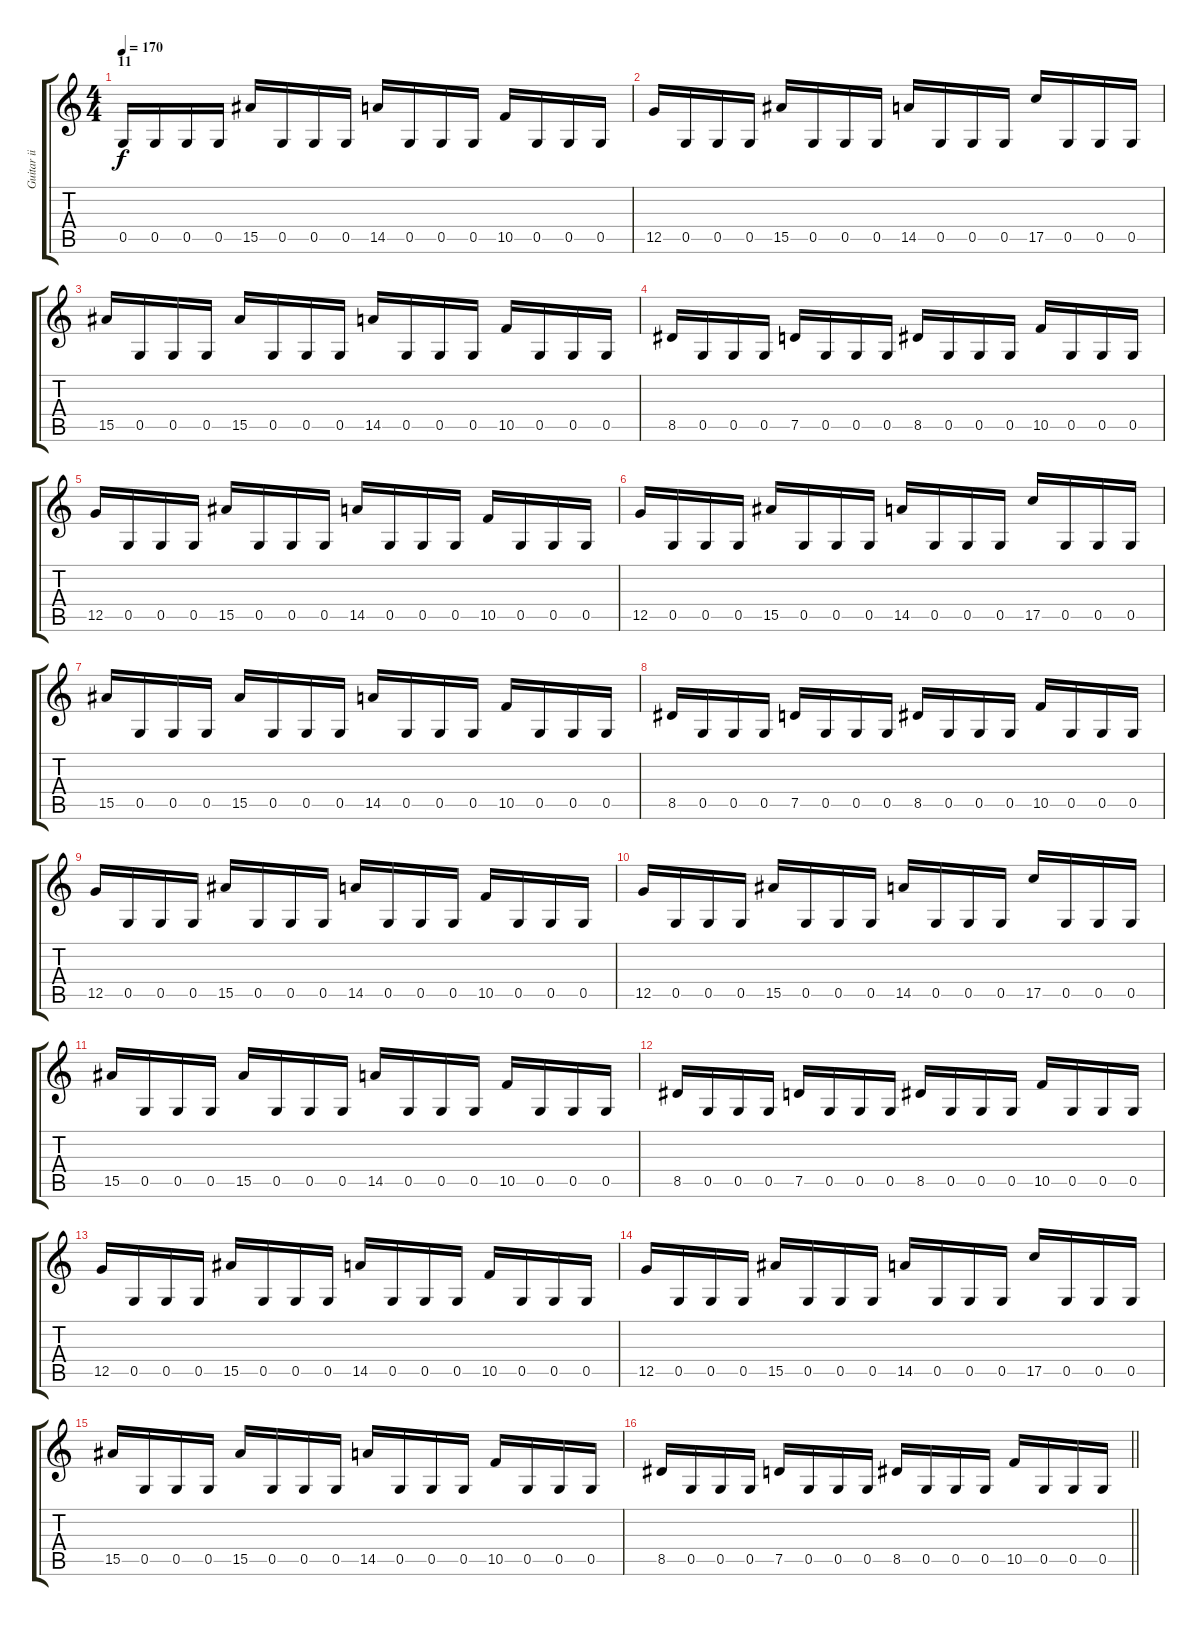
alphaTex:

\track ("Guitar ii" "Guitar ii") {instrument distortionguitar}
\staff {score tabs}
\tuning (D4 A3 F3 C3 G2 C2) {hide}
\ts (4 4)
\section ("" "11")
\tempo 170
\clef g2
\ks c
0.5.16{dy f} 0.5.16 0.5.16 0.5.16 15.5.16 0.5.16 0.5.16 0.5.16 14.5.16 0.5.16 0.5.16 0.5.16 10.5.16 0.5.16 0.5.16 0.5.16 |
12.5.16 0.5.16 0.5.16 0.5.16 15.5.16 0.5.16 0.5.16 0.5.16 14.5.16 0.5.16 0.5.16 0.5.16 17.5.16 0.5.16 0.5.16 0.5.16 |
15.5.16 0.5.16 0.5.16 0.5.16 15.5.16 0.5.16 0.5.16 0.5.16 14.5.16 0.5.16 0.5.16 0.5.16 10.5.16 0.5.16 0.5.16 0.5.16 |
8.5.16 0.5.16 0.5.16 0.5.16 7.5.16 0.5.16 0.5.16 0.5.16 8.5.16 0.5.16 0.5.16 0.5.16 10.5.16 0.5.16 0.5.16 0.5.16 |
12.5.16 0.5.16 0.5.16 0.5.16 15.5.16 0.5.16 0.5.16 0.5.16 14.5.16 0.5.16 0.5.16 0.5.16 10.5.16 0.5.16 0.5.16 0.5.16 |
12.5.16 0.5.16 0.5.16 0.5.16 15.5.16 0.5.16 0.5.16 0.5.16 14.5.16 0.5.16 0.5.16 0.5.16 17.5.16 0.5.16 0.5.16 0.5.16 |
15.5.16 0.5.16 0.5.16 0.5.16 15.5.16 0.5.16 0.5.16 0.5.16 14.5.16 0.5.16 0.5.16 0.5.16 10.5.16 0.5.16 0.5.16 0.5.16 |
8.5.16 0.5.16 0.5.16 0.5.16 7.5.16 0.5.16 0.5.16 0.5.16 8.5.16 0.5.16 0.5.16 0.5.16 10.5.16 0.5.16 0.5.16 0.5.16 |
12.5.16 0.5.16 0.5.16 0.5.16 15.5.16 0.5.16 0.5.16 0.5.16 14.5.16 0.5.16 0.5.16 0.5.16 10.5.16 0.5.16 0.5.16 0.5.16 |
12.5.16 0.5.16 0.5.16 0.5.16 15.5.16 0.5.16 0.5.16 0.5.16 14.5.16 0.5.16 0.5.16 0.5.16 17.5.16 0.5.16 0.5.16 0.5.16 |
15.5.16 0.5.16 0.5.16 0.5.16 15.5.16 0.5.16 0.5.16 0.5.16 14.5.16 0.5.16 0.5.16 0.5.16 10.5.16 0.5.16 0.5.16 0.5.16 |
8.5.16 0.5.16 0.5.16 0.5.16 7.5.16 0.5.16 0.5.16 0.5.16 8.5.16 0.5.16 0.5.16 0.5.16 10.5.16 0.5.16 0.5.16 0.5.16 |
12.5.16 0.5.16 0.5.16 0.5.16 15.5.16 0.5.16 0.5.16 0.5.16 14.5.16 0.5.16 0.5.16 0.5.16 10.5.16 0.5.16 0.5.16 0.5.16 |
12.5.16 0.5.16 0.5.16 0.5.16 15.5.16 0.5.16 0.5.16 0.5.16 14.5.16 0.5.16 0.5.16 0.5.16 17.5.16 0.5.16 0.5.16 0.5.16 |
15.5.16 0.5.16 0.5.16 0.5.16 15.5.16 0.5.16 0.5.16 0.5.16 14.5.16 0.5.16 0.5.16 0.5.16 10.5.16 0.5.16 0.5.16 0.5.16 |
\barLineRight lightlight
8.5.16 0.5.16 0.5.16 0.5.16 7.5.16 0.5.16 0.5.16 0.5.16 8.5.16 0.5.16 0.5.16 0.5.16 10.5.16 0.5.16 0.5.16 0.5.16
